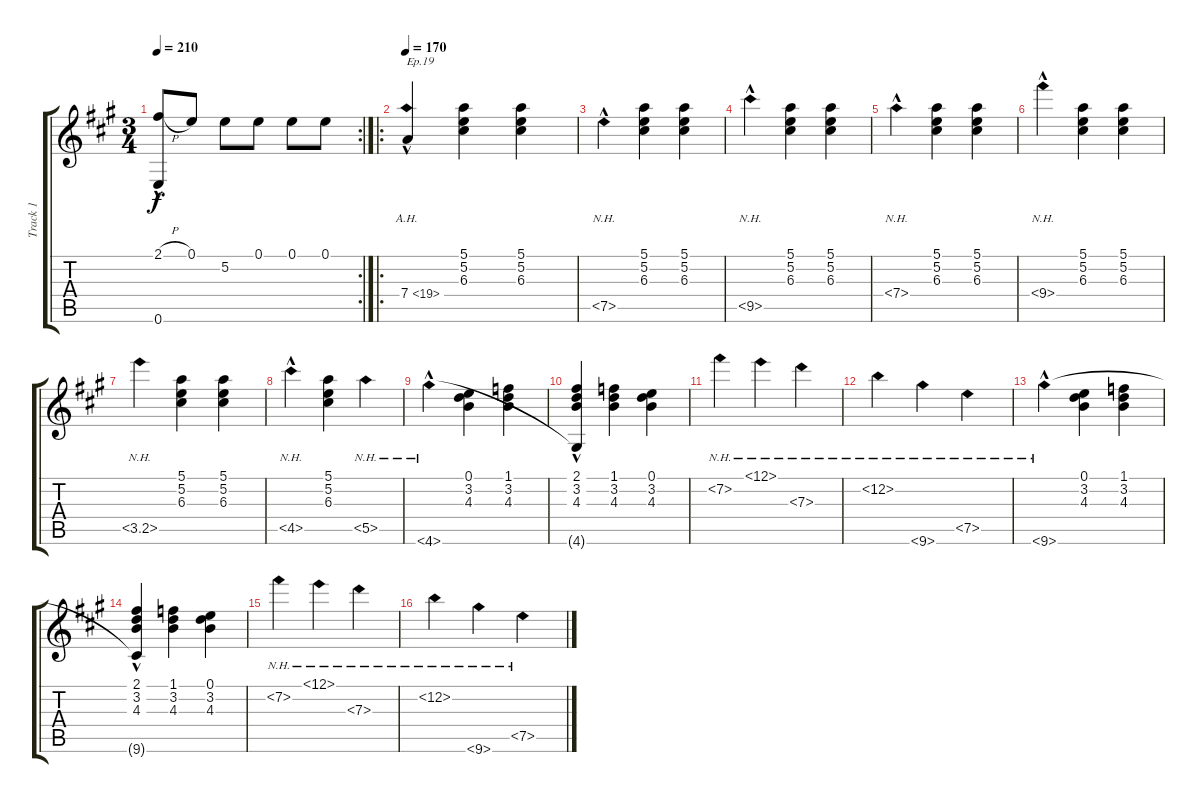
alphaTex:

\track ("Track 1" "Track 1") {instrument acousticguitarnylon}
\staff {score tabs}
\tuning (E4 B3 G3 D3 A2 E2) {hide}
\rc 2
\ts (3 4)
\tempo 210
\clef g2
\ks a
(2.1{h} 0.6{hac}).8{dy f} 0.1.8 5.2.8 0.1.8 0.1.8 0.1.8 |
\ro
\tempo 170
7.4{ah 12 hac}.4{txt "Ep.19"} (5.1 5.2 6.3).4 (5.1 5.2 6.3).4 |
7.5{nh hac}.4 (5.1 5.2 6.3).4 (5.1 5.2 6.3).4 |
9.5{nh hac}.4 (5.1 5.2 6.3).4 (5.1 5.2 6.3).4 |
7.4{nh hac}.4 (5.1 5.2 6.3).4 (5.1 5.2 6.3).4 |
9.4{nh hac}.4 (5.1 5.2 6.3).4 (5.1 5.2 6.3).4 |
3.5{nh}.4 (5.1 5.2 6.3).4 (5.1 5.2 6.3).4 |
4.5{nh hac}.4 (5.1 5.2 6.3).4 5.5{nh}.4 |
4.6{nh hac}.4 (0.1 3.2 4.3).4 (1.1 3.2 4.3).4 |
(2.1 3.2 4.3 4.6{hac t}).4 (1.1 3.2 4.3).4 (0.1 3.2 4.3).4 |
7.2{nh}.4 12.1{nh}.4 7.3{nh}.4 |
12.2{nh}.4 9.6{nh}.4 7.5{nh}.4 |
9.6{nh hac}.4 (0.1 3.2 4.3).4 (1.1 3.2 4.3).4 |
(2.1 3.2 4.3 9.6{hac t}).4 (1.1 3.2 4.3).4 (0.1 3.2 4.3).4 |
7.2{nh}.4 12.1{nh}.4 7.3{nh}.4 |
12.2{nh}.4 9.6{nh}.4 7.5{nh}.4
